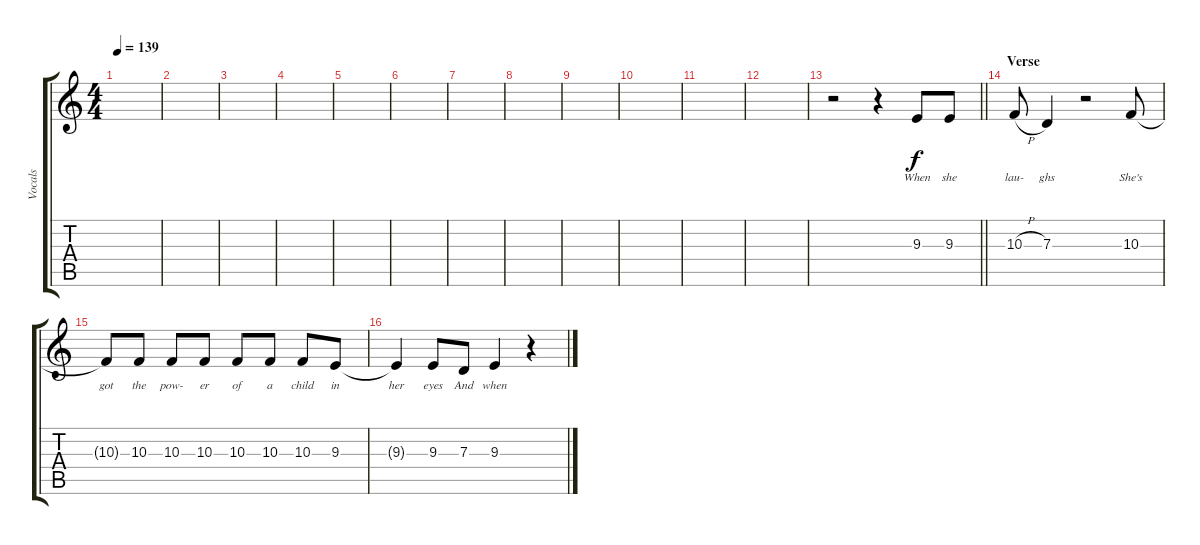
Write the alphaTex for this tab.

\track ("Vocals" "Vocals") {instrument lead2sawtooth}
\staff {score tabs}
\tuning (E4 B3 G3 D3 A2 E2) {hide}
\ts (4 4)
\tempo 139
\clef g2
\ks c
|
|
|
|
|
|
|
|
|
|
|
|
\barLineRight lightlight
r.2 r.4 9.3.8{lyrics (0 "When") lyrics (1 "") lyrics (2 "") lyrics (3 "") lyrics (4 "")} 9.3.8{lyrics (0 "she") lyrics (1 "") lyrics (2 "") lyrics (3 "") lyrics (4 "")} |
\section ("" "Verse")
10.3{h}.8{lyrics (0 "lau-") lyrics (1 "") lyrics (2 "") lyrics (3 "") lyrics (4 "")} 7.3.4{lyrics (0 "ghs") lyrics (1 "") lyrics (2 "") lyrics (3 "") lyrics (4 "")} r.2 10.3.8{lyrics (0 "She's") lyrics (1 "") lyrics (2 "") lyrics (3 "") lyrics (4 "")} |
10.3{t}.8{lyrics (0 "got") lyrics (1 "") lyrics (2 "") lyrics (3 "") lyrics (4 "")} 10.3.8{lyrics (0 "the") lyrics (1 "") lyrics (2 "") lyrics (3 "") lyrics (4 "")} 10.3.8{lyrics (0 "pow-") lyrics (1 "") lyrics (2 "") lyrics (3 "") lyrics (4 "")} 10.3.8{lyrics (0 "er") lyrics (1 "") lyrics (2 "") lyrics (3 "") lyrics (4 "")} 10.3.8{lyrics (0 "of") lyrics (1 "") lyrics (2 "") lyrics (3 "") lyrics (4 "")} 10.3.8{lyrics (0 "a") lyrics (1 "") lyrics (2 "") lyrics (3 "") lyrics (4 "")} 10.3.8{lyrics (0 "child") lyrics (1 "") lyrics (2 "") lyrics (3 "") lyrics (4 "")} 9.3.8{lyrics (0 "in") lyrics (1 "") lyrics (2 "") lyrics (3 "") lyrics (4 "")} |
9.3{t}.4{lyrics (0 "her") lyrics (1 "") lyrics (2 "") lyrics (3 "") lyrics (4 "")} 9.3.8{lyrics (0 "eyes") lyrics (1 "") lyrics (2 "") lyrics (3 "") lyrics (4 "")} 7.3.8{lyrics (0 "And") lyrics (1 "") lyrics (2 "") lyrics (3 "") lyrics (4 "")} 9.3.4{lyrics (0 "when") lyrics (1 "") lyrics (2 "") lyrics (3 "") lyrics (4 "")} r.4
